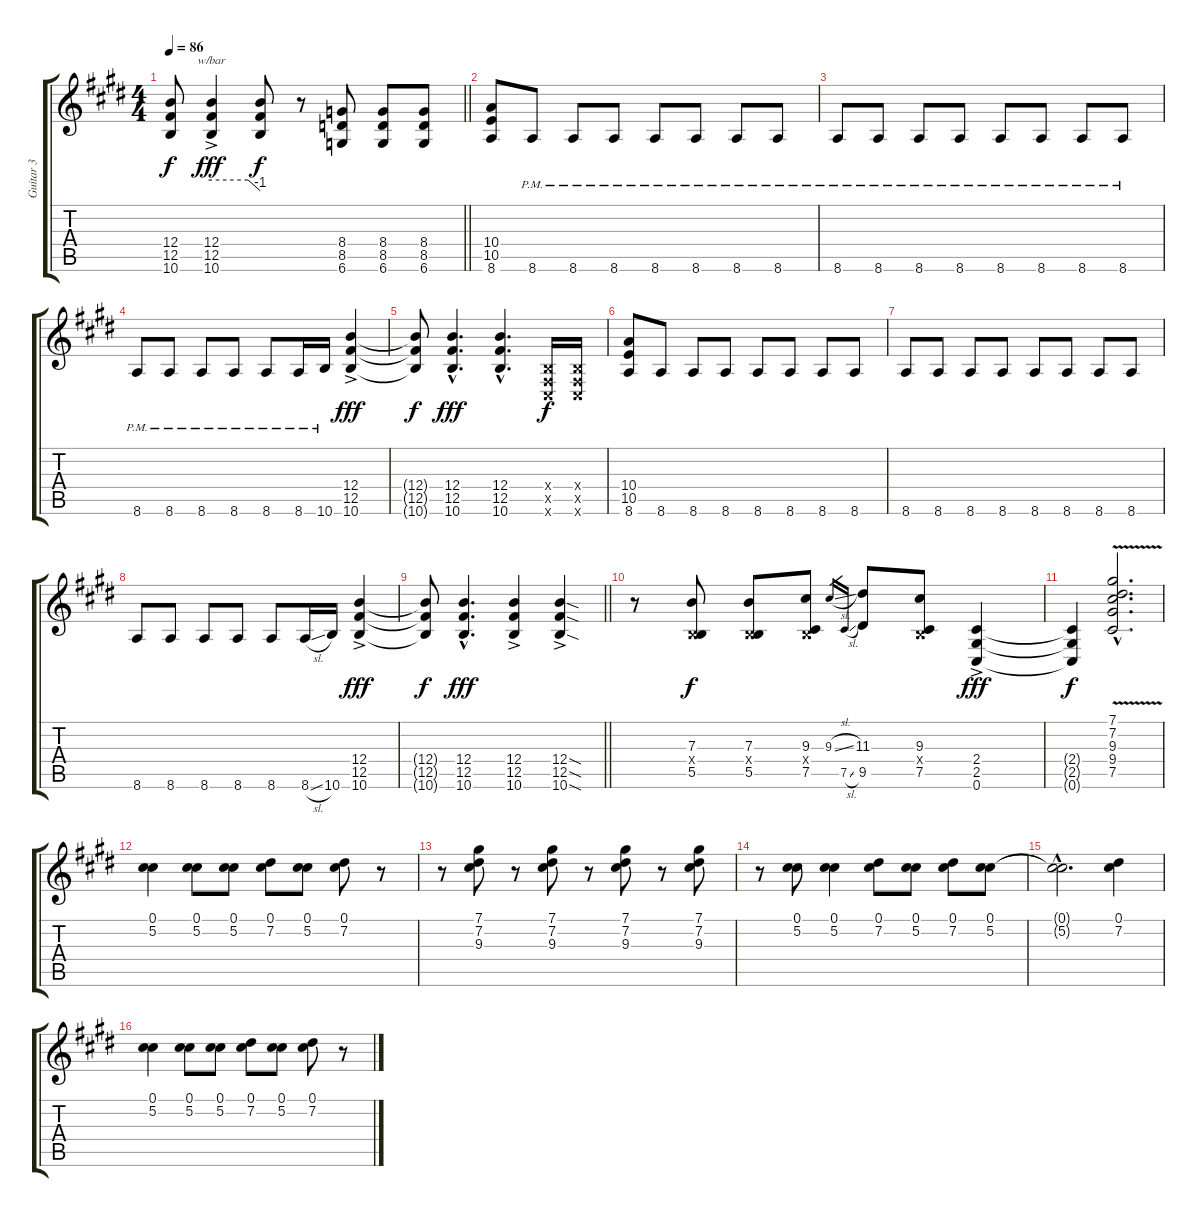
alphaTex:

\track ("Guitar 3" "Guitar 3") {instrument distortionguitar}
\staff {score tabs}
\tuning (Db4 Ab3 E3 B2 Gb2 Db2) {hide}
\ts (4 4)
\tempo 86
\clef g2
\barLineRight lightlight
\ks c#minor
(12.4{t} 12.5{t} 10.6{t}).8{dy f} (12.4{ac} 12.5{ac} 10.6{ac}).4{tbe (custom default 0 0 45 0 60 -4) dy fff} (12.4{t} 12.5{t} 10.6{t}).8{dy f} r.8 (8.4 8.5 6.6).8 (8.4 8.5 6.6).8 (8.4 8.5 6.6).8 |
(10.4 10.5 8.6).8 8.6{pm}.8 8.6{pm}.8 8.6{pm}.8 8.6{pm}.8 8.6{pm}.8 8.6{pm}.8 8.6{pm}.8 |
8.6{pm}.8 8.6{pm}.8 8.6{pm}.8 8.6{pm}.8 8.6{pm}.8 8.6{pm}.8 8.6{pm}.8 8.6{pm}.8 |
8.6{pm}.8 8.6{pm}.8 8.6{pm}.8 8.6{pm}.8 8.6{pm}.8 8.6{pm}.16 10.6{pm}.16 (12.4{ac} 12.5{ac} 10.6{ac}).4{dy fff} |
(12.4{t} 12.5{t} 10.6{t}).8{dy f} (12.4{hac} 12.5{hac} 10.6{hac}).4{d dy fff} (12.4{hac} 12.5{hac} 10.6{hac}).4{d} (0.4{x} 0.5{x} 0.6{x}).16{dy f} (0.4{x} 0.5{x} 0.6{x}).16 |
(10.4 10.5 8.6).8 8.6.8 8.6.8 8.6.8 8.6.8 8.6.8 8.6.8 8.6.8 |
8.6.8 8.6.8 8.6.8 8.6.8 8.6.8 8.6.8 8.6.8 8.6.8 |
8.6.8 8.6.8 8.6.8 8.6.8 8.6.8 8.6{sl}.16 10.6.16 (12.4{ac} 12.5{ac} 10.6{ac}).4{dy fff} |
\barLineRight lightlight
(12.4{t} 12.5{t} 10.6{t}).8{dy f} (12.4{hac} 12.5{hac} 10.6{hac}).4{d dy fff} (12.4{ac} 12.5{ac} 10.6{ac}).4 (12.4{sod ac} 12.5{sod ac} 10.6{sod ac}).4 |
r.8 (7.3 0.4{x} 5.5).8{dy f} (7.3 0.4{x} 5.5).8 (9.3 0.4{x} 7.5).8 9.3{sl}.16{gr} 7.5{sl}.16{gr} (11.3 9.5).8 (9.3 0.4{x} 7.5).8 (2.4{ac} 2.5{ac} 0.6{ac}).4{dy fff} |
(2.4{t} 2.5{t} 0.6{t}).4{dy f} (7.1{v hac} 7.2{v hac} 9.3{v hac} 9.4{v hac} 7.5{v hac}).2{d} |
(0.1 5.2).4 (0.1 5.2).8 (0.1 5.2).8 (0.1 7.2).8 (0.1 5.2).8 (0.1 7.2).8 r.8 |
r.8 (7.1 7.2 9.3).8 r.8 (7.1 7.2 9.3).8 r.8 (7.1 7.2 9.3).8 r.8 (7.1 7.2 9.3).8 |
r.8 (0.1 5.2).8 (0.1 5.2).4 (0.1 7.2).8 (0.1 5.2).8 (0.1 7.2).8 (0.1 5.2).8 |
(0.1{hac t} 5.2{hac t}).2{d} (0.1 7.2).4 |
(0.1 5.2).4 (0.1 5.2).8 (0.1 5.2).8 (0.1 7.2).8 (0.1 5.2).8 (0.1 7.2).8 r.8
